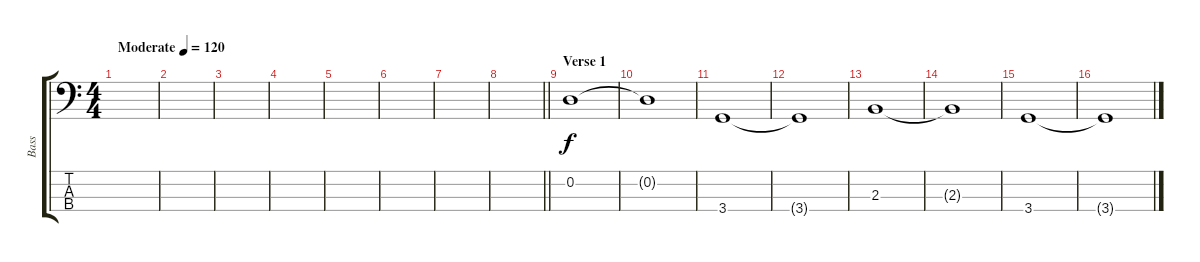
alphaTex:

\track ("Bass" "Bass") {instrument electricbassfinger}
\staff {score tabs}
\tuning (G2 D2 A1 E1) {hide}
\ts (4 4)
\tempo (120 "Moderate")
\clef f4
\ks c
|
|
|
|
|
|
|
\barLineRight lightlight
|
\section ("" "Verse 1")
0.2.1 |
0.2{t}.1 |
3.4.1 |
3.4{t}.1 |
2.3.1 |
2.3{t}.1 |
3.4.1 |
3.4{t}.1
